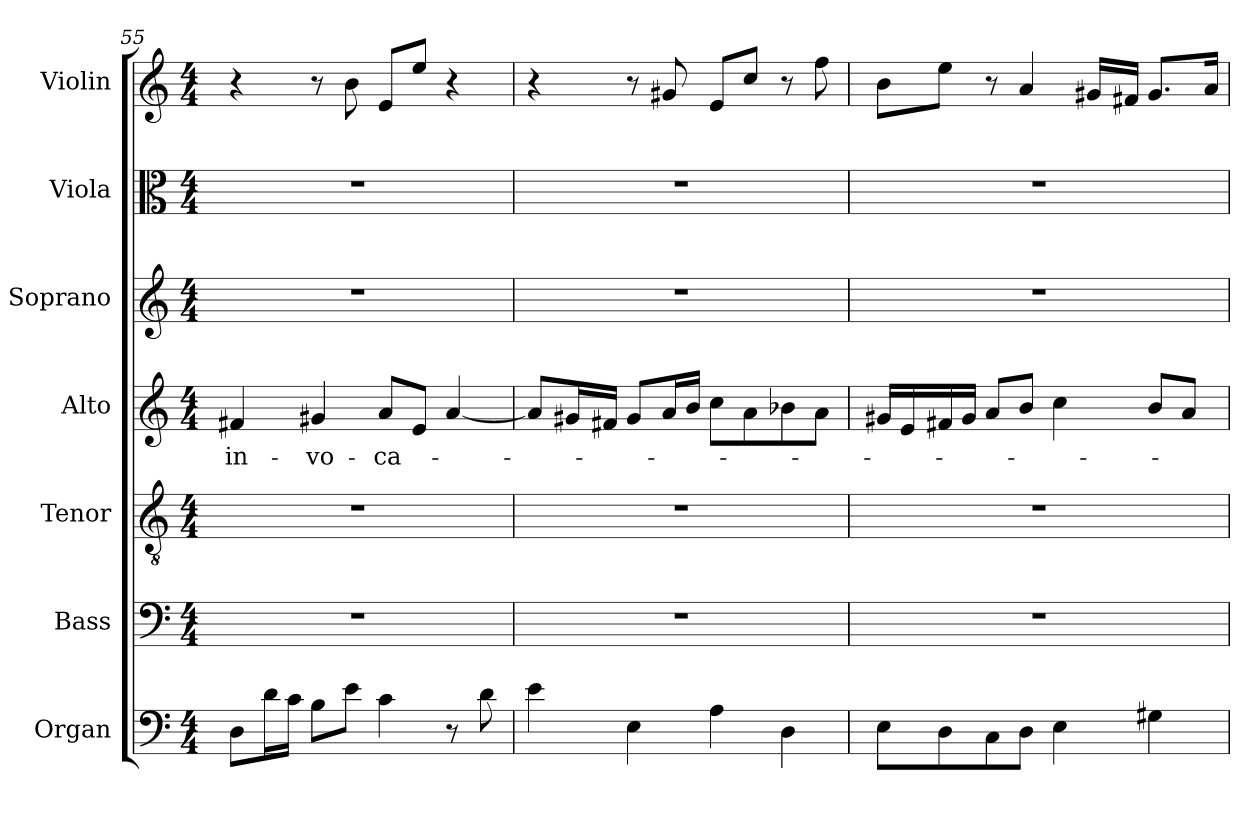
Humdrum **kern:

**kern	**kern	**kern	**kern	**text	**kern	**kern	**kern
*part7	*part6	*part5	*part4	*part4	*part3	*part2	*part1
*staff7	*staff6	*staff5	*staff4	*staff4	*staff3	*staff2	*staff1
*I"Organ	*I"Bass	*I"Tenor	*I"Alto	*	*I"Soprano	*I"Viola	*I"Violin
*I'Org.	*I'B.	*I'T.	*I'A.	*	*I'S.	*I'Vla.	*I'Vln.
*clefF4	*clefF4	*clefGv2	*clefG2	*	*clefG2	*clefC3	*clefG2
*k[]	*k[]	*k[]	*k[]	*	*k[]	*k[]	*k[]
*M4/4	*M4/4	*M4/4	*M4/4	*	*M4/4	*M4/4	*M4/4
=55	=55	=55	=55	=55	=55	=55	=55
!	!	!	!	!LO:LY:b	!	!	!
8D\L	1r	1r	4f#X/	in-	1r	1r	4r
16d\L	.	.	.	.	.	.	.
16c\JJ	.	.	.	.	.	.	.
!	!	!	!	!LO:LY:b	!	!	!
8B\L	.	.	4g#X/	-vo-	.	.	8r
8e\J	.	.	.	.	.	.	8b\
!	!	!	!	!LO:LY:b	!	!	!
4c\	.	.	8a/L	-ca-	.	.	8e/L
.	.	.	8e/J	.	.	.	8ee/J
8r	.	.	[4a/	.	.	.	4r
8d\	.	.	.	.	.	.	.
=56	=56	=56	=56	=56	=56	=56	=56
4e\	1r	1r	8a/L]	.	1r	1r	4r
.	.	.	16g#X/L	.	.	.	.
.	.	.	16f#X/JJ	.	.	.	.
4E\	.	.	8g#/L	.	.	.	8r
.	.	.	16a/L	.	.	.	8g#X/
.	.	.	16b/JJ	.	.	.	.
4A\	.	.	8cc\L	.	.	.	8e/L
.	.	.	8a\	.	.	.	8cc/J
4D\	.	.	8b-X\	.	.	.	8r
.	.	.	8a\J	.	.	.	8ff\
!!LO:PB:g=z
=57	=57	=57	=57	=57	=57	=57	=57
8E\L	1r	1r	16g#X/LL	.	1r	1r	8b\L
.	.	.	16e/	.	.	.	.
8D\	.	.	16f#X/	.	.	.	8ee\J
.	.	.	16g#/JJ	.	.	.	.
8C\	.	.	8a/L	.	.	.	8r
8D\J	.	.	8b/J	.	.	.	4a/
4E\	.	.	4cc\	.	.	.	.
.	.	.	.	.	.	.	16g#X/LL
.	.	.	.	.	.	.	16f#X/JJ
4G#X\	.	.	8b/L	.	.	.	8.g#/L
.	.	.	8a/J	.	.	.	.
.	.	.	.	.	.	.	16a/Jk
=	=	=	=	=	=	=	=
*-	*-	*-	*-	*-	*-	*-	*-
